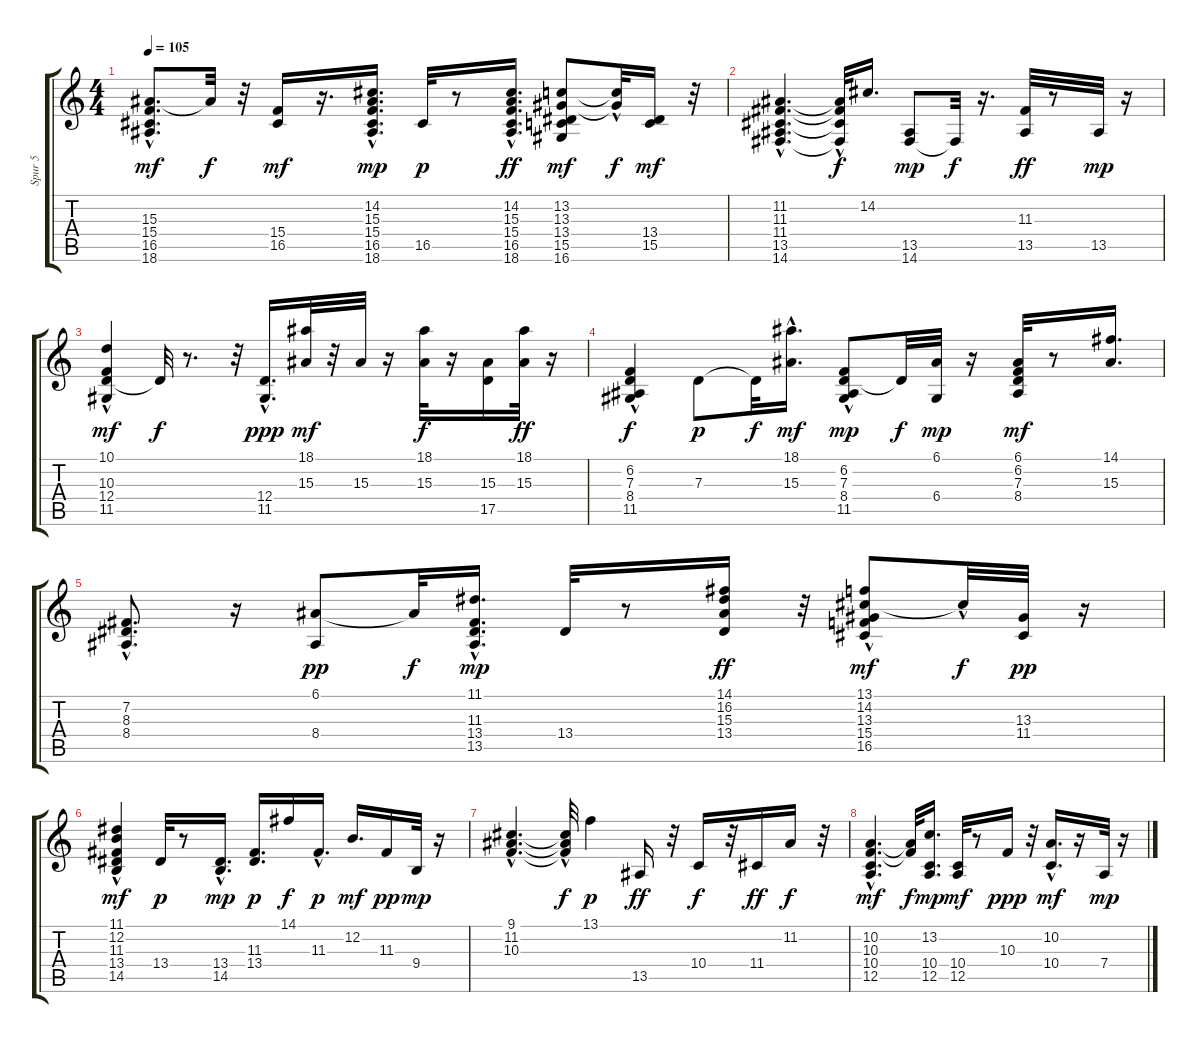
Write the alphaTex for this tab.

\track ("Spur 5" "Spur 5") {instrument electricpiano1}
\staff {score tabs}
\tuning (E4 B3 G3 D3 A2 E2) {hide}
\ts (4 4)
\tempo 105
\clef g2
\ks c
(15.3{hac} 15.4 16.5 18.6{hac}).8{d dy mf} 15.3{t}.32{dy f} r.32 (15.4 16.5).16{dy mf} r.16{d} (14.2{hac} 15.3{hac} 15.4 16.5 18.6).16{d dy mp} 16.5.32{dy p} r.8 (14.2{hac} 15.3 15.4 16.5 18.6).16{d dy ff} (13.2 13.3 13.4 15.5 16.6).8{dy mf} (13.2{hac t} 13.3{t}).32{dy f} (13.4 15.5).16{dy mf} r.32 |
(11.2{hac} 11.3{hac} 11.4{hac} 13.5 14.6{hac}).4{d} (11.2{t} 11.3{t} 11.4{hac t} 14.6{t}).32{dy f} 14.2.16{d} (13.5 14.6).8{dy mp} 14.6{t}.32{dy f} r.16{d} (11.3 13.5).32{dy ff} r.8 13.5.32{dy mp} r.16 |
(10.1{hac} 10.3{hac} 12.4 11.5).4{dy mf} 12.4{t}.32{dy f} r.8{d} r.32 (12.4 11.5{hac}).16{d dy ppp} (18.1 15.3).32{dy mf} r.32 15.3.32 r.16 (18.1 15.3).32{dy f} r.16 (15.3 17.5).16 (18.1 15.3).32{dy ff} r.16 |
(6.2 7.3{hac} 8.4{hac} 11.5{hac}).4{dy f} 7.3.8{dy p} 7.3{t}.32{dy f} (18.1 15.3{hac}).16{d dy mf} (6.2{hac} 7.3 8.4{hac} 11.5).8{dy mp} 7.3{t}.32{dy f} (6.1 6.4).32{dy mp} r.16 (6.1 6.2 7.3 8.4).32{dy mf} r.8 (14.1 15.3).16{d} |
(7.2 8.3{hac} 8.4).8{d} r.16 (6.1 8.4).8{dy pp} 6.1{t}.32{dy f} (11.1 11.3 13.4 13.5{hac}).16{d dy mp} 13.4.32 r.8 (14.1 16.2 15.3 13.4).16{dy ff} r.32 (13.1 14.2 13.3{hac} 15.4 16.5).8{dy mf} 14.2{hac t}.32{dy f} (13.3 11.4).32{dy pp} r.16 |
(11.1{hac} 12.2{hac} 11.3 13.4{hac} 14.5).4{dy mf} 13.4.32{dy p} r.8 (13.4 14.5{hac}).16{d dy mp} (11.3 13.4).16{d dy p} 14.1.16{dy f} 11.3{hac}.16{d dy p} 12.2.16{d dy mf} 11.3.16{dy pp} 9.4.32{dy mp} r.16 |
(9.1{hac} 11.2{hac} 10.3{hac}).4{d} (9.1{t} 11.2{hac t} 10.3{hac t}).32{dy f} 13.1.4{dy p} 13.5.16{dy ff} r.32 10.4.16{dy f} r.32 11.4.16{dy ff} 11.2.16{dy f} r.32 |
(10.2{hac} 10.3{hac} 10.4 12.5).4{d dy mf} (10.2{t} 10.3{t}).32{dy f} (13.2 10.4 12.5).16{d dy mp} (10.4 12.5).32{dy mf} r.8 10.3.16{dy ppp} r.32 (10.2{hac} 10.4).16{d dy mf} r.16 7.4.32{dy mp} r.16
